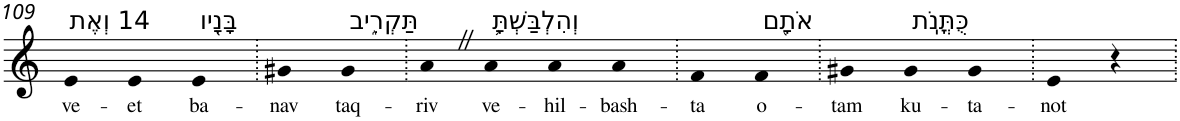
**kern	**text
*part1	*part1
*staff1	*staff1
*I"Piano	*
*I'Pno	*
!!LO:PB:g=z
*clefG2	*
*k[]	*
=109	=109
!LO:TX:a:t=14 וְאֶת	!
!	!LO:LY:b
4e	ve-
!	!LO:LY:b
4e	-et
!LO:TX:a:t=בָּנָ֖יו	!
!	!LO:LY:b
4e	ba-
=110.	=110.
!	!LO:LY:b
4g#X	-nav
!LO:TX:a:t=תַּקְרִ֑יב	!
!	!LO:LY:b
4g#	taq-
=111.	=111.
!	!LO:LY:b
4aZ	-riv
!LO:TX:a:t=וְהִלְבַּשְׁתָּ֥	!
!	!LO:LY:b
4a	ve-
!	!LO:LY:b
4a	-hil-
!	!LO:LY:b
4a	-bash-
=112.	=112.
!	!LO:LY:b
4f	-ta
!LO:TX:a:t=אֹתָ֖ם	!
!	!LO:LY:b
4f	o-
=113.	=113.
!	!LO:LY:b
4g#X	-tam
!LO:TX:a:t=כֻּתֳּנֹֽת	!
!	!LO:LY:b
4g#	ku-
!	!LO:LY:b
4g#	-ta-
=114.	=114.
!	!LO:LY:b
4e	-not
4r	.
=.	=.
*-	*-
